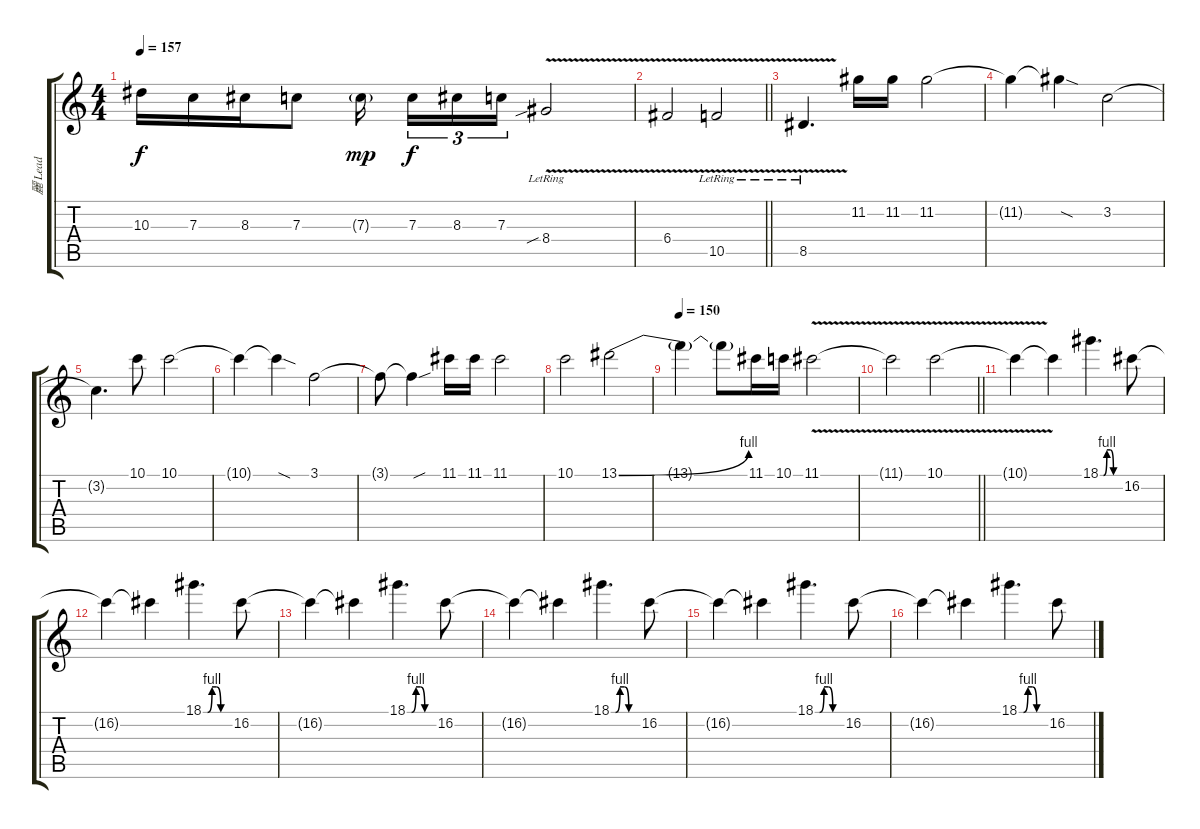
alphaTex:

\track ("麗 Lead" "麗 Lead") {instrument distortionguitar}
\staff {score tabs}
\tuning (D4 A3 F3 C3 G2 D2) {hide}
\ts (4 4)
\tempo 157
\clef g2
\ks c
10.3.16{dy f} 7.3.16 8.3.16 7.3.8 7.3{g}.16{dy mp beam splitsecondary} 7.3.16{tu (3 2) dy f} 8.3.16{tu (3 2)} 7.3.16{tu (3 2)} 8.4{v sib lr}.2 |
\barLineRight lightlight
6.4{v}.2 10.5{v lr}.2 |
\section ("" "")
8.5{v lr}.4{d} 11.2.16 11.2.16 11.2.2 |
11.2{t}.4 11.2{sod t}.4 3.2.2 |
3.2{t}.4{d} 10.1.8 10.1.2 |
10.1{t}.4 10.1{sod t}.4 3.1.2 |
3.1{t}.8 3.1{sou t}.4 11.1.16 11.1.16 11.1.2 |
10.1.2 13.1{be (bend 0 0 60 4)}.2 |
\tempo 150
13.1{t}.4 13.1{t}.8 11.1.16 10.1.16 11.1{v}.2 |
\barLineRight lightlight
11.1{t}.2 10.1{v}.2 |
\section ("" "")
10.1{t}.4 10.1{t}.4 18.1{be (custom 0 0 10 0 20 4 30 4 40 0 60 0)}.4{d} 16.2.8 |
16.2{t}.4 16.2{t}.4 18.1{be (custom 0 0 10 0 20 4 30 4 40 0 60 0)}.4{d} 16.2.8 |
16.2{t}.4 16.2{t}.4 18.1{be (custom 0 0 10 0 20 4 30 4 40 0 60 0)}.4{d} 16.2.8 |
16.2{t}.4 16.2{t}.4 18.1{be (custom 0 0 10 0 20 4 30 4 40 0 60 0)}.4{d} 16.2.8 |
16.2{t}.4 16.2{t}.4 18.1{be (custom 0 0 10 0 20 4 30 4 40 0 60 0)}.4{d} 16.2.8 |
16.2{t}.4 16.2{t}.4 18.1{be (custom 0 0 10 0 20 4 30 4 40 0 60 0)}.4{d} 16.2.8
